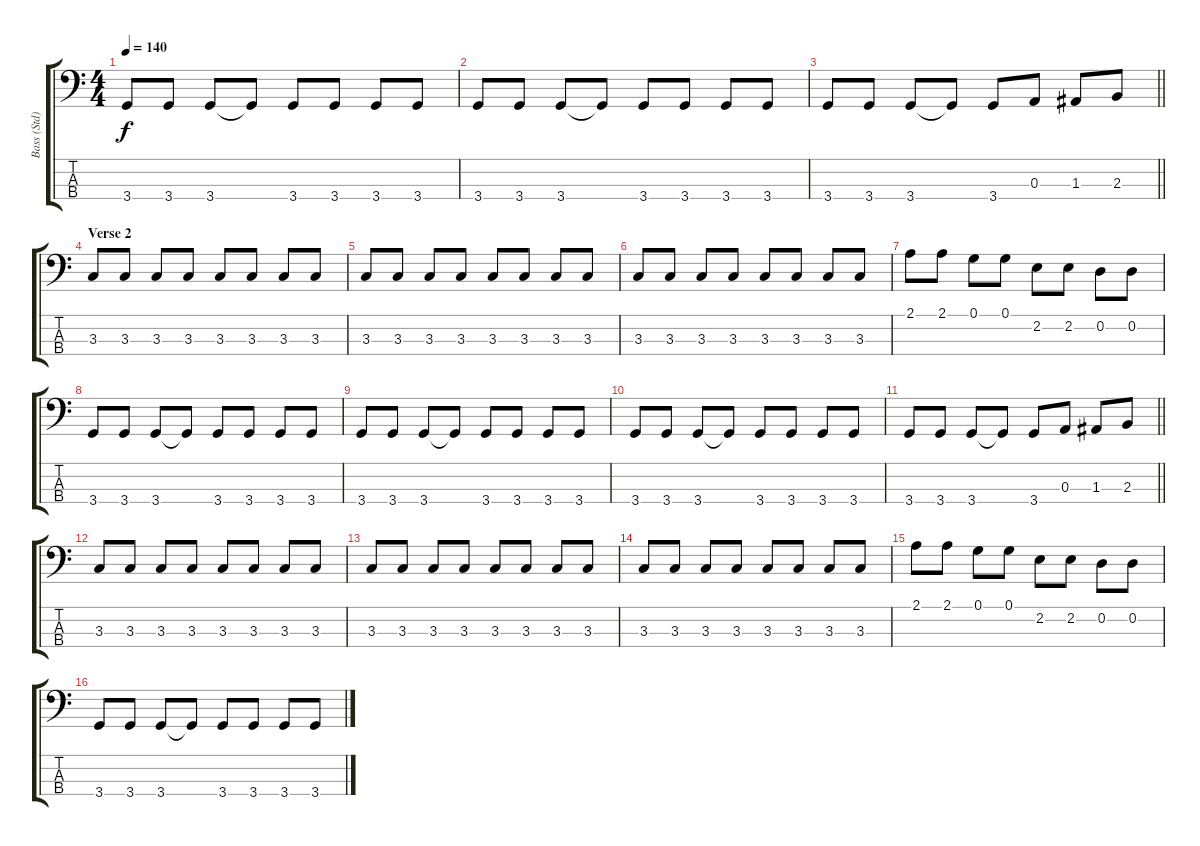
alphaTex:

\track ("Bass (Std)" "Bass (Std)") {instrument electricbassfinger}
\staff {score tabs}
\tuning (G2 D2 A1 E1) {hide}
\ts (4 4)
\tempo 140
\clef f4
\ks c
3.4.8{dy f} 3.4.8 3.4.8 3.4{t}.8 3.4.8 3.4.8 3.4.8 3.4.8 |
3.4.8 3.4.8 3.4.8 3.4{t}.8 3.4.8 3.4.8 3.4.8 3.4.8 |
\barLineRight lightlight
3.4.8 3.4.8 3.4.8 3.4{t}.8 3.4.8 0.3.8 1.3.8 2.3.8 |
\section ("" "Verse 2")
3.3.8 3.3.8 3.3.8 3.3.8 3.3.8 3.3.8 3.3.8 3.3.8 |
3.3.8 3.3.8 3.3.8 3.3.8 3.3.8 3.3.8 3.3.8 3.3.8 |
3.3.8 3.3.8 3.3.8 3.3.8 3.3.8 3.3.8 3.3.8 3.3.8 |
2.1.8 2.1.8 0.1.8 0.1.8 2.2.8 2.2.8 0.2.8 0.2.8 |
3.4.8 3.4.8 3.4.8 3.4{t}.8 3.4.8 3.4.8 3.4.8 3.4.8 |
3.4.8 3.4.8 3.4.8 3.4{t}.8 3.4.8 3.4.8 3.4.8 3.4.8 |
3.4.8 3.4.8 3.4.8 3.4{t}.8 3.4.8 3.4.8 3.4.8 3.4.8 |
\barLineRight lightlight
3.4.8 3.4.8 3.4.8 3.4{t}.8 3.4.8 0.3.8 1.3.8 2.3.8 |
3.3.8 3.3.8 3.3.8 3.3.8 3.3.8 3.3.8 3.3.8 3.3.8 |
3.3.8 3.3.8 3.3.8 3.3.8 3.3.8 3.3.8 3.3.8 3.3.8 |
3.3.8 3.3.8 3.3.8 3.3.8 3.3.8 3.3.8 3.3.8 3.3.8 |
2.1.8 2.1.8 0.1.8 0.1.8 2.2.8 2.2.8 0.2.8 0.2.8 |
3.4.8 3.4.8 3.4.8 3.4{t}.8 3.4.8 3.4.8 3.4.8 3.4.8
